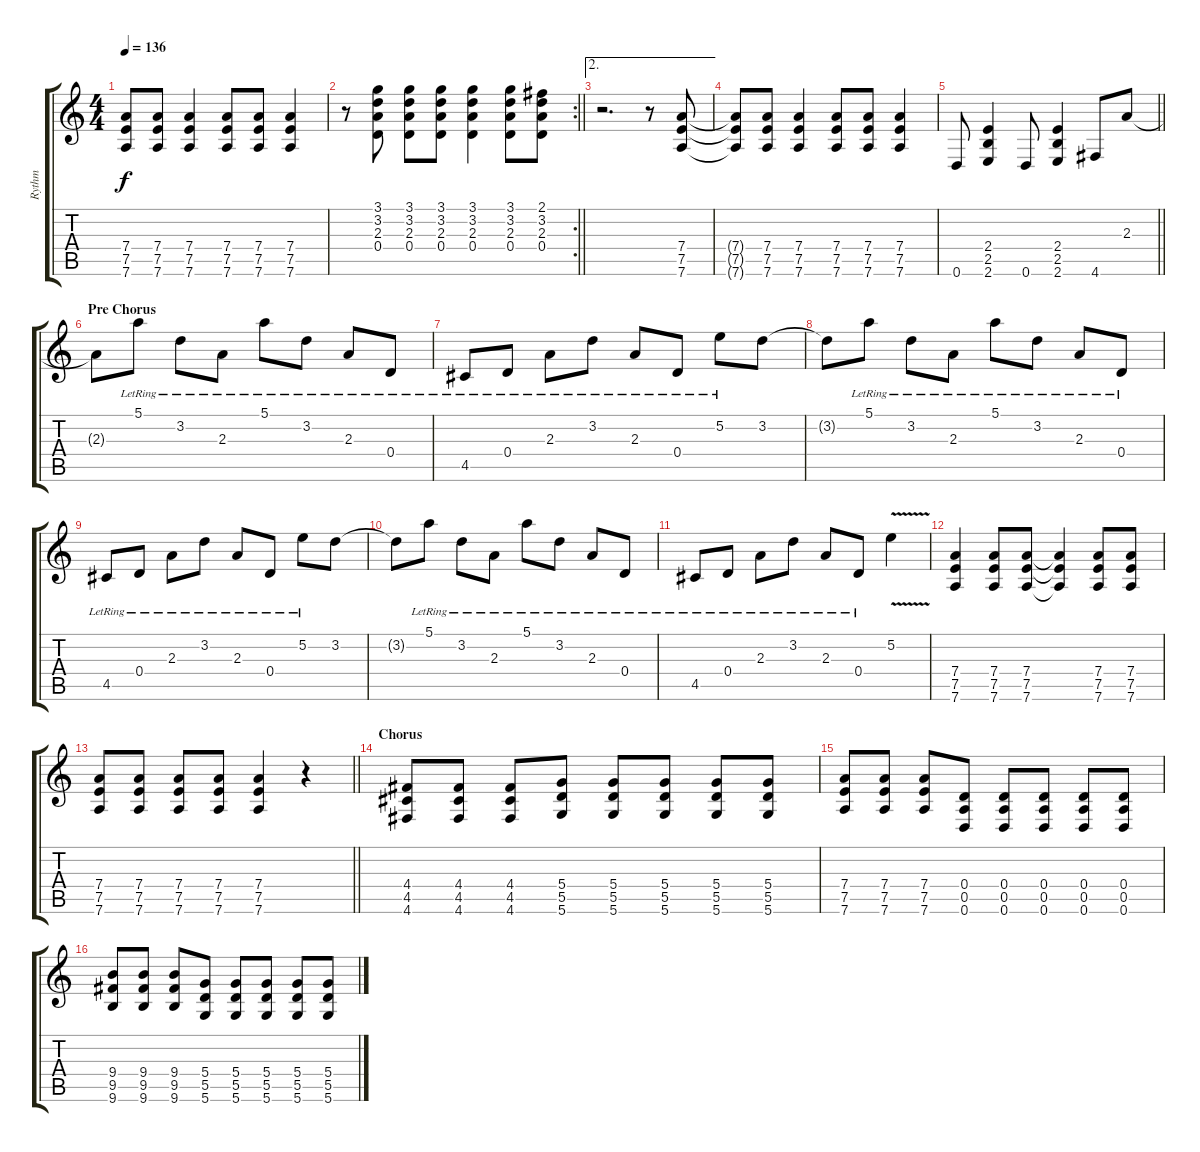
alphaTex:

\track ("Rythm" "Rythm") {instrument distortionguitar}
\staff {score tabs}
\tuning (E4 B3 G3 D3 A2 D2) {hide}
\ts (4 4)
\tempo 136
\clef g2
\ks c
(7.4{t} 7.5{t} 7.6{t}).8{dy f} (7.4 7.5 7.6).8 (7.4 7.5 7.6).4 (7.4 7.5 7.6).8 (7.4 7.5 7.6).8 (7.4 7.5 7.6).4 |
\rc 2
\barLineRight lightlight
r.8 (3.1 3.2 2.3 0.4).8 (3.1 3.2 2.3 0.4).8 (3.1 3.2 2.3 0.4).8 (3.1 3.2 2.3 0.4).4 (3.1 3.2 2.3 0.4).8 (2.1 3.2 2.3 0.4).8 |
\ae 2
r.2{d} r.8 (7.4 7.5 7.6).8 |
(7.4{t} 7.5{t} 7.6{t}).8 (7.4 7.5 7.6).8 (7.4 7.5 7.6).4 (7.4 7.5 7.6).8 (7.4 7.5 7.6).8 (7.4 7.5 7.6).4 |
\barLineRight lightlight
0.6.8 (2.4 2.5 2.6).4 0.6.8 (2.4 2.5 2.6).4 4.6.8 2.3.8 |
\section ("" "Pre Chorus")
2.3{t}.8 5.1{lr}.8 3.2{lr}.8 2.3{lr}.8 5.1{lr}.8 3.2{lr}.8 2.3{lr}.8 0.4{lr}.8 |
4.5{lr}.8 0.4{lr}.8 2.3{lr}.8 3.2{lr}.8 2.3{lr}.8 0.4{lr}.8 5.2{lr}.8 3.2.8 |
3.2{t}.8 5.1{lr}.8 3.2{lr}.8 2.3{lr}.8 5.1{lr}.8 3.2{lr}.8 2.3{lr}.8 0.4{lr}.8 |
4.5{lr}.8 0.4{lr}.8 2.3{lr}.8 3.2{lr}.8 2.3{lr}.8 0.4{lr}.8 5.2{lr}.8 3.2.8 |
3.2{t}.8 5.1{lr}.8 3.2{lr}.8 2.3{lr}.8 5.1{lr}.8 3.2{lr}.8 2.3{lr}.8 0.4{lr}.8 |
4.5{lr}.8 0.4{lr}.8 2.3{lr}.8 3.2{lr}.8 2.3{lr}.8 0.4{lr}.8 5.2{v}.4 |
(7.4 7.5 7.6).4 (7.4 7.5 7.6).8 (7.4 7.5 7.6).8 (7.4{t} 7.5{t} 7.6{t}).4 (7.4 7.5 7.6).8 (7.4 7.5 7.6).8 |
\barLineRight lightlight
(7.4 7.5 7.6).8 (7.4 7.5 7.6).8 (7.4 7.5 7.6).8 (7.4 7.5 7.6).8 (7.4 7.5 7.6).4 r.4 |
\section ("" "Chorus")
(4.4 4.5 4.6).8 (4.4 4.5 4.6).8 (4.4 4.5 4.6).8 (5.4 5.5 5.6).8 (5.4 5.5 5.6).8 (5.4 5.5 5.6).8 (5.4 5.5 5.6).8 (5.4 5.5 5.6).8 |
(7.4 7.5 7.6).8 (7.4 7.5 7.6).8 (7.4 7.5 7.6).8 (0.4 0.5 0.6).8 (0.4 0.5 0.6).8 (0.4 0.5 0.6).8 (0.4 0.5 0.6).8 (0.4 0.5 0.6).8 |
(9.4 9.5 9.6).8 (9.4 9.5 9.6).8 (9.4 9.5 9.6).8 (5.4 5.5 5.6).8 (5.4 5.5 5.6).8 (5.4 5.5 5.6).8 (5.4 5.5 5.6).8 (5.4 5.5 5.6).8
